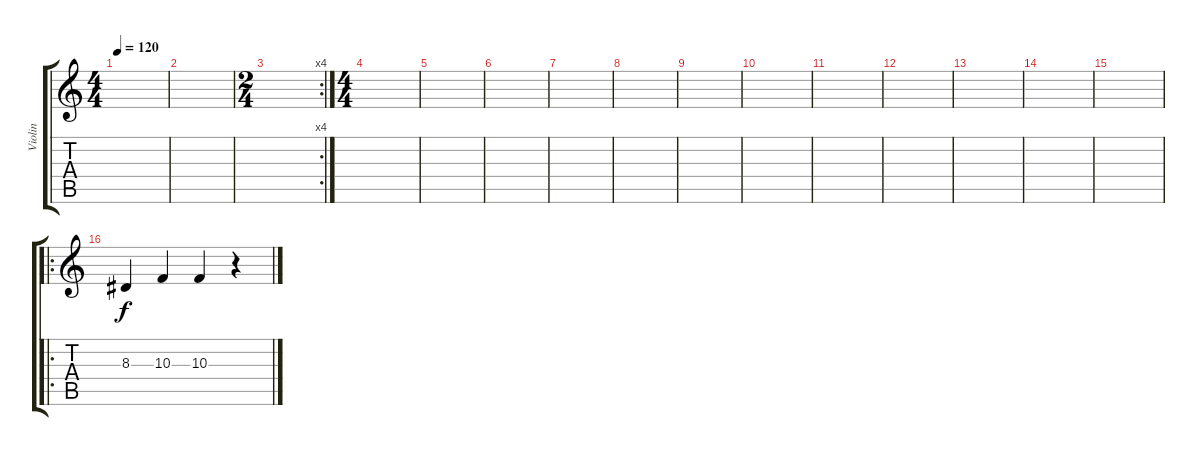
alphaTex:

\track ("Violin" "Violin") {instrument violin}
\staff {score tabs}
\tuning (E4 B3 G3 D3 A2 E2) {hide}
\ts (4 4)
\tempo 120
\clef g2
\ks c
|
|
\rc 4
\ts (2 4)
|
\ts (4 4)
|
|
|
|
|
|
|
|
|
|
|
|
\ro
8.3.4 10.3.4 10.3.4 r.4
